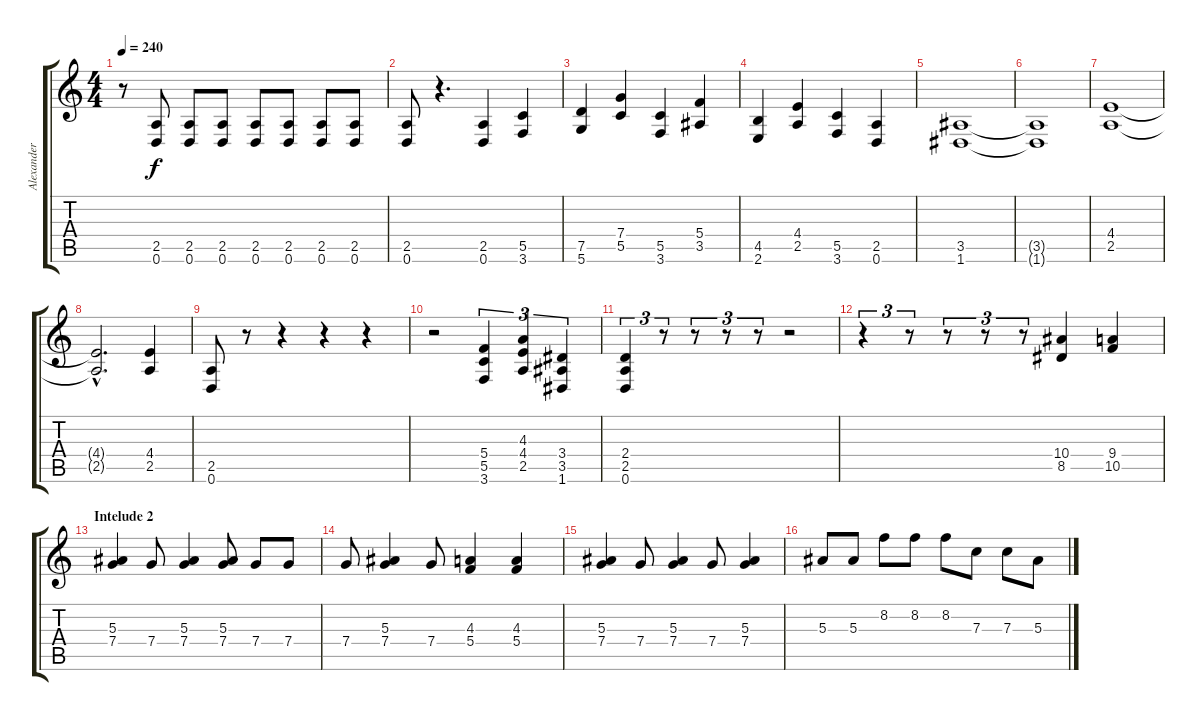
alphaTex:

\track ("Alexander Kuoppala" "Alexander ") {instrument distortionguitar}
\staff {score tabs}
\tuning (D4 A3 F3 C3 G2 D2) {hide}
\ts (4 4)
\tempo 240
\clef g2
\ks c
r.8{dy f} (2.5 0.6).8 (2.5 0.6).8 (2.5 0.6).8 (2.5 0.6).8 (2.5 0.6).8 (2.5 0.6).8 (2.5 0.6).8 |
(2.5 0.6).8 r.4{d} (2.5 0.6).4 (5.5 3.6).4 |
(7.5 5.6).4 (7.4 5.5).4 (5.5 3.6).4 (5.4 3.5).4 |
(4.5 2.6).4 (4.4 2.5).4 (5.5 3.6).4 (2.5 0.6).4 |
(3.5 1.6).1 |
(3.5{t} 1.6{t}).1 |
(4.4 2.5).1 |
(4.4{hac t} 2.5{hac t}).2{d} (4.4 2.5).4 |
(2.5 0.6).8 r.8 r.4 r.4 r.4 |
r.2 (5.4 5.5 3.6).4{tu (3 2)} (4.3 4.4 2.5).4{tu (3 2)} (3.4 3.5 1.6).4{tu (3 2)} |
(2.4 2.5 0.6).4{tu (3 2)} r.8{tu (3 2)} r.8{tu (3 2)} r.8{tu (3 2)} r.8{tu (3 2)} r.2 |
r.4{tu (3 2)} r.8{tu (3 2)} r.8{tu (3 2)} r.8{tu (3 2)} r.8{tu (3 2)} (10.4 8.5).4 (9.4 10.5).4 |
\section ("" "Intelude 2")
(5.3 7.4).4 7.4.8 (5.3 7.4).4 (5.3 7.4).8 7.4.8 7.4.8 |
7.4.8 (5.3 7.4).4 7.4.8 (4.3 5.4).4 (4.3 5.4).4 |
(5.3 7.4).4 7.4.8 (5.3 7.4).4 7.4.8 (5.3 7.4).4 |
5.3.8 5.3.8 8.2.8 8.2.8 8.2.8 7.3.8 7.3.8 5.3.8
